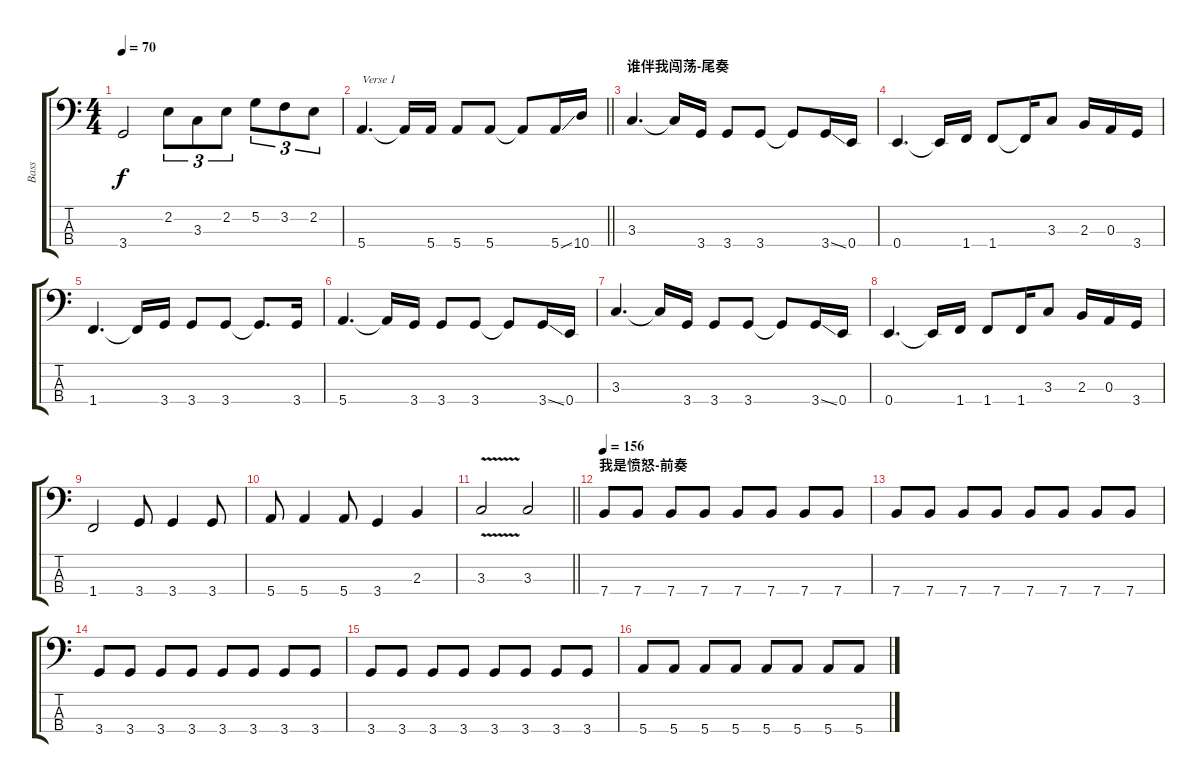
\track ("Bass" "Bass") {instrument electricbassfinger}
\staff {score tabs}
\tuning (G2 D2 A1 E1) {hide}
\ts (4 4)
\tempo 70
\clef f4
\ks c
3.4.2{dy f} 2.2.8{tu (3 2)} 3.3.8{tu (3 2)} 2.2.8{tu (3 2)} 5.2.8{tu (3 2)} 3.2.8{tu (3 2)} 2.2.8{tu (3 2)} |
\barLineRight lightlight
5.4.4{d txt "Verse 1"} 5.4{t}.16 5.4.16 5.4.8 5.4.8 5.4{t}.8 5.4{ss}.16 10.4.16 |
\section ("" "谁伴我闯荡-尾奏")
3.3.4{d} 3.3{t}.16 3.4.16 3.4.8 3.4.8 3.4{t}.8 3.4{ss}.16 0.4.16 |
0.4.4{d} 0.4{t}.16 1.4.16 1.4.8 1.4{t}.16 3.3.8 2.3.16 0.3.16 3.4.16 |
1.4.4{d} 1.4{t}.16 3.4.16 3.4.8 3.4.8 3.4{t}.8{d} 3.4.16 |
5.4.4{d} 5.4{t}.16 3.4.16 3.4.8 3.4.8 3.4{t}.8 3.4{ss}.16 0.4.16 |
3.3.4{d} 3.3{t}.16 3.4.16 3.4.8 3.4.8 3.4{t}.8 3.4{ss}.16 0.4.16 |
0.4.4{d} 0.4{t}.16 1.4.16 1.4.8 1.4.16 3.3.8 2.3.16 0.3.16 3.4.16 |
1.4.2 3.4.8 3.4.4 3.4.8 |
5.4.8 5.4.4 5.4.8 3.4.4 2.3.4 |
\barLineRight lightlight
3.3{v}.2 3.3.2 |
\section ("" "我是愤怒-前奏")
\tempo 156
7.4.8 7.4.8 7.4.8 7.4.8 7.4.8 7.4.8 7.4.8 7.4.8 |
7.4.8 7.4.8 7.4.8 7.4.8 7.4.8 7.4.8 7.4.8 7.4.8 |
3.4.8 3.4.8 3.4.8 3.4.8 3.4.8 3.4.8 3.4.8 3.4.8 |
3.4.8 3.4.8 3.4.8 3.4.8 3.4.8 3.4.8 3.4.8 3.4.8 |
5.4.8 5.4.8 5.4.8 5.4.8 5.4.8 5.4.8 5.4.8 5.4.8
